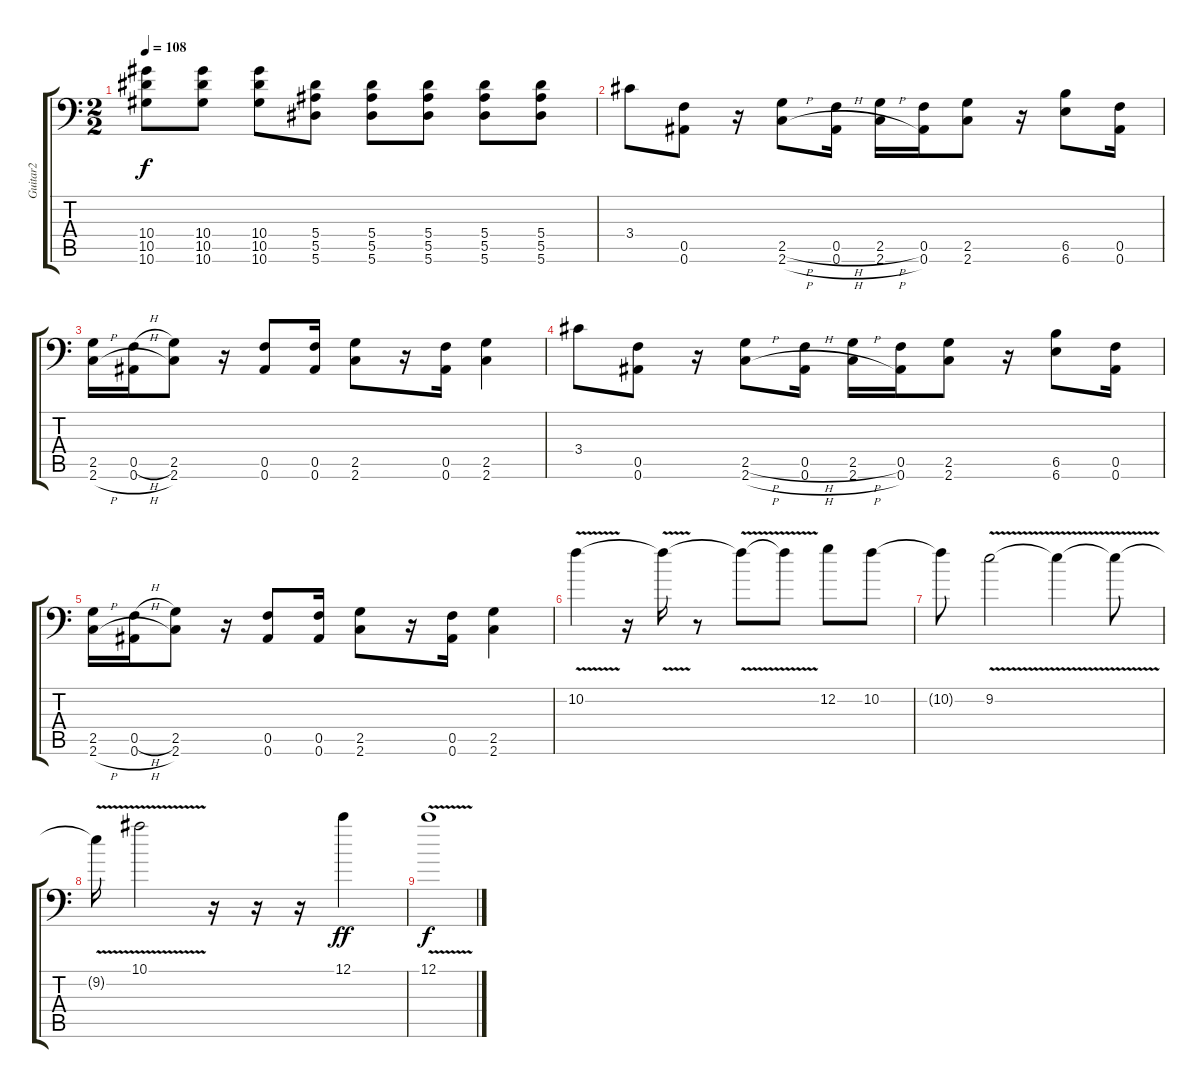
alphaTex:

\track ("Guitar2" "Guitar2") {instrument distortionguitar}
\staff {score tabs}
\tuning (C4 G3 Eb3 Bb2 F2 Bb1) {hide}
\ts (2 2)
\tempo 108
\clef f4
\ks c
(10.4 10.5 10.6).8{dy f} (10.4 10.5 10.6).8 (10.4 10.5 10.6).8 (5.4 5.5 5.6).8 (5.4 5.5 5.6).8 (5.4 5.5 5.6).8 (5.4 5.5 5.6).8 (5.4 5.5 5.6).8 |
3.4.8 (0.5 0.6).8 r.16 (2.5{h} 2.6{h}).8 (0.5{h} 0.6{h}).16 (2.5{h} 2.6{h}).16 (0.5 0.6).16 (2.5 2.6).8 r.16 (6.5 6.6).8 (0.5 0.6).16 |
(2.5 2.6{h}).16 (0.5{h} 0.6{h}).16 (2.5 2.6).8 r.16 (0.5 0.6).8 (0.5 0.6).16 (2.5 2.6).8 r.16 (0.5 0.6).16 (2.5 2.6).4 |
3.4.8 (0.5 0.6).8 r.16 (2.5{h} 2.6{h}).8 (0.5{h} 0.6{h}).16 (2.5{h} 2.6{h}).16 (0.5 0.6).16 (2.5 2.6).8 r.16 (6.5 6.6).8 (0.5 0.6).16 |
(2.5 2.6{h}).16 (0.5{h} 0.6{h}).16 (2.5 2.6).8 r.16 (0.5 0.6).8 (0.5 0.6).16 (2.5 2.6).8 r.16 (0.5 0.6).16 (2.5 2.6).4 |
10.2{v}.4 r.16 10.2{v t}.16 r.8 10.2{v t}.8 10.2{t}.8 12.2.8 10.2.8 |
10.2{t}.8 9.2{v}.2 9.2{v t}.4 9.2{v t}.8 |
9.2{v t}.16 10.1{v}.2 r.16 r.16 r.16 12.1.4{dy ff} |
12.1{v}.1{dy f}
